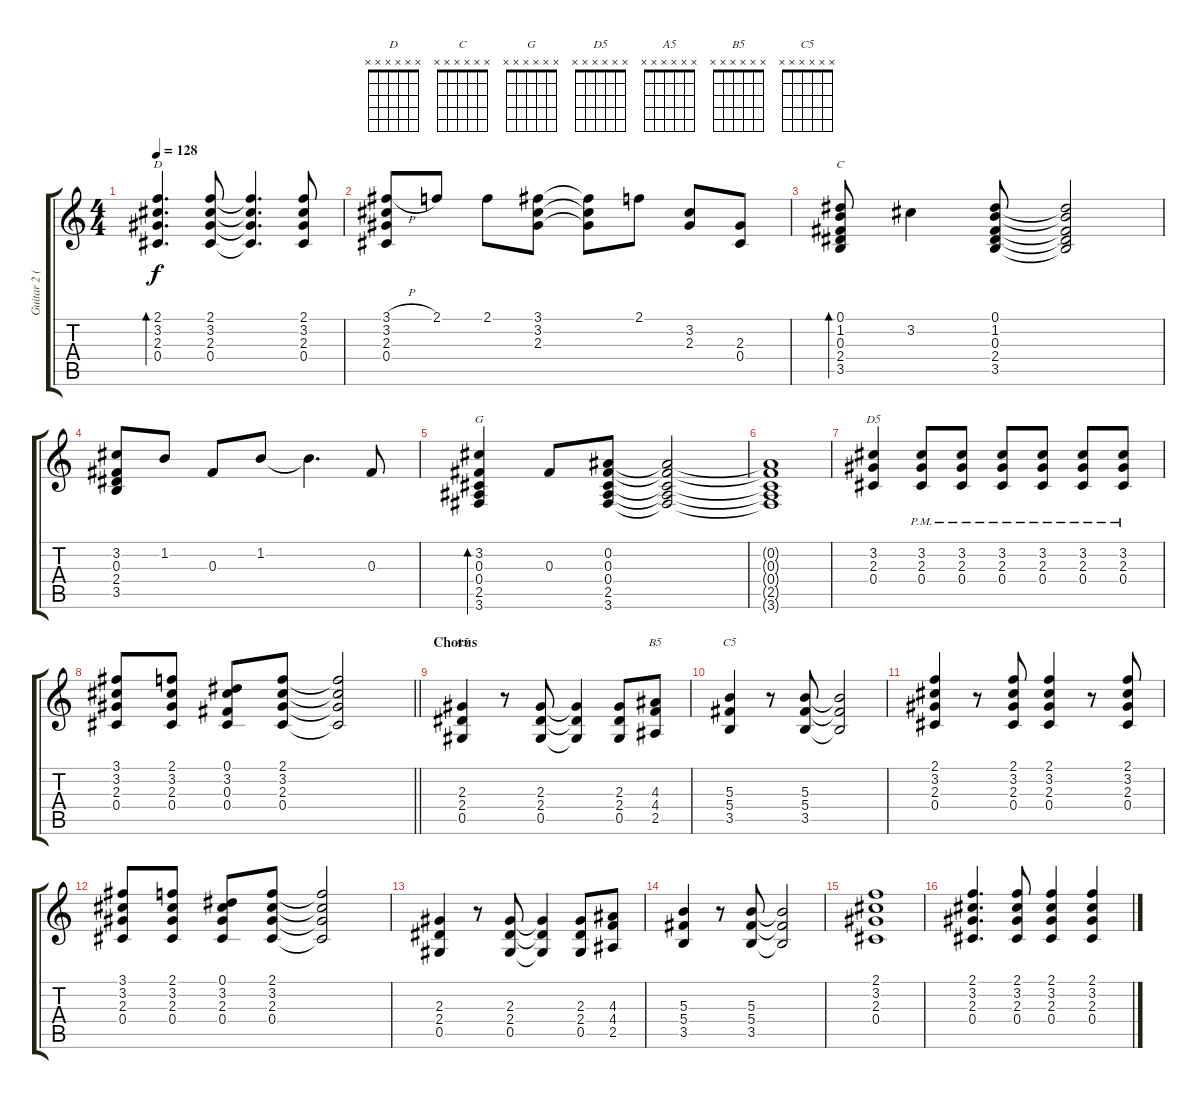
\track ("Guitar 2 (Izzy)" "Guitar 2 (") {instrument distortionguitar}
\staff {score tabs}
\tuning (Eb4 Bb3 Gb3 Db3 Ab2 Eb2) {hide}
\chord ("D" x x x x x x)
\chord ("C" x x x x x x)
\chord ("G" x x x x x x)
\chord ("D5" x x x x x x)
\chord ("A5" x x x x x x)
\chord ("B5" x x x x x x)
\chord ("C5" x x x x x x)
\ts (4 4)
\tempo 128
\clef g2
\ks c
(2.1 3.2 2.3 0.4).4{d bd 60 ch "D" dy f} (2.1 3.2 2.3 0.4).8 (2.1{t} 3.2{t} 2.3{t} 0.4{t}).4{d} (2.1 3.2 2.3 0.4).8 |
(3.1{h} 3.2 2.3 0.4).8 2.1.8 2.1.8 (3.1 3.2 2.3).8 (3.1{t} 3.2{t} 2.3{t}).8 2.1.8 (3.2 2.3).8 (2.3 0.4).8 |
(0.1 1.2 0.3 2.4 3.5).8{bd 60 ch "C"} 3.2.4 (0.1 1.2 0.3 2.4 3.5).8 (0.1{t} 1.2{t} 0.3{t} 2.4{t} 3.5{t}).2 |
(3.2 0.3 2.4 3.5).8 1.2.8 0.3.8 1.2.8 1.2{t}.4{d} 0.3.8 |
(3.2 0.3 0.4 2.5 3.6).4{bd 60 ch "G"} 0.3.8 (0.2 0.3 0.4 2.5 3.6).8 (0.2{t} 0.3{t} 0.4{t} 2.5{t} 3.6{t}).2 |
(0.2{t} 0.3{t} 0.4{t} 2.5{t} 3.6{t}).1 |
(3.2 2.3 0.4).4{ch "D5"} (3.2{pm} 2.3{pm} 0.4{pm}).8 (3.2{pm} 2.3{pm} 0.4{pm}).8 (3.2{pm} 2.3{pm} 0.4{pm}).8 (3.2{pm} 2.3{pm} 0.4{pm}).8 (3.2{pm} 2.3{pm} 0.4{pm}).8 (3.2{pm} 2.3{pm} 0.4{pm}).8 |
\barLineRight lightlight
(3.1 3.2 2.3 0.4).8 (2.1 3.2 2.3 0.4).8 (0.1 3.2 0.3 0.4).8 (2.1 3.2 2.3 0.4).8 (2.1{t} 3.2{t} 2.3{t} 0.4{t}).2 |
\section ("" "Chorus")
(2.3 2.4 0.5).4{ch "A5"} r.8 (2.3 2.4 0.5).8 (2.3{t} 2.4{t} 0.5{t}).4 (2.3 2.4 0.5).8 (4.3 4.4 2.5).8{ch "B5"} |
(5.3 5.4 3.5).4{ch "C5"} r.8 (5.3 5.4 3.5).8 (5.3{t} 5.4{t} 3.5{t}).2 |
(2.1 3.2 2.3 0.4).4 r.8 (2.1 3.2 2.3 0.4).8 (2.1 3.2 2.3 0.4).4 r.8 (2.1 3.2 2.3 0.4).8 |
(3.1 3.2 2.3 0.4).8 (2.1 3.2 2.3 0.4).8 (0.1 3.2 2.3 0.4).8 (2.1 3.2 2.3 0.4).8 (2.1{t} 3.2{t} 2.3{t} 0.4{t}).2 |
(2.3 2.4 0.5).4 r.8 (2.3 2.4 0.5).8 (2.3{t} 2.4{t} 0.5{t}).4 (2.3 2.4 0.5).8 (4.3 4.4 2.5).8 |
(5.3 5.4 3.5).4 r.8 (5.3 5.4 3.5).8 (5.3{t} 5.4{t} 3.5{t}).2 |
(2.1 3.2 2.3 0.4).1 |
(2.1 3.2 2.3 0.4).4{d} (2.1 3.2 2.3 0.4).8 (2.1 3.2 2.3 0.4).4 (2.1 3.2 2.3 0.4).4
